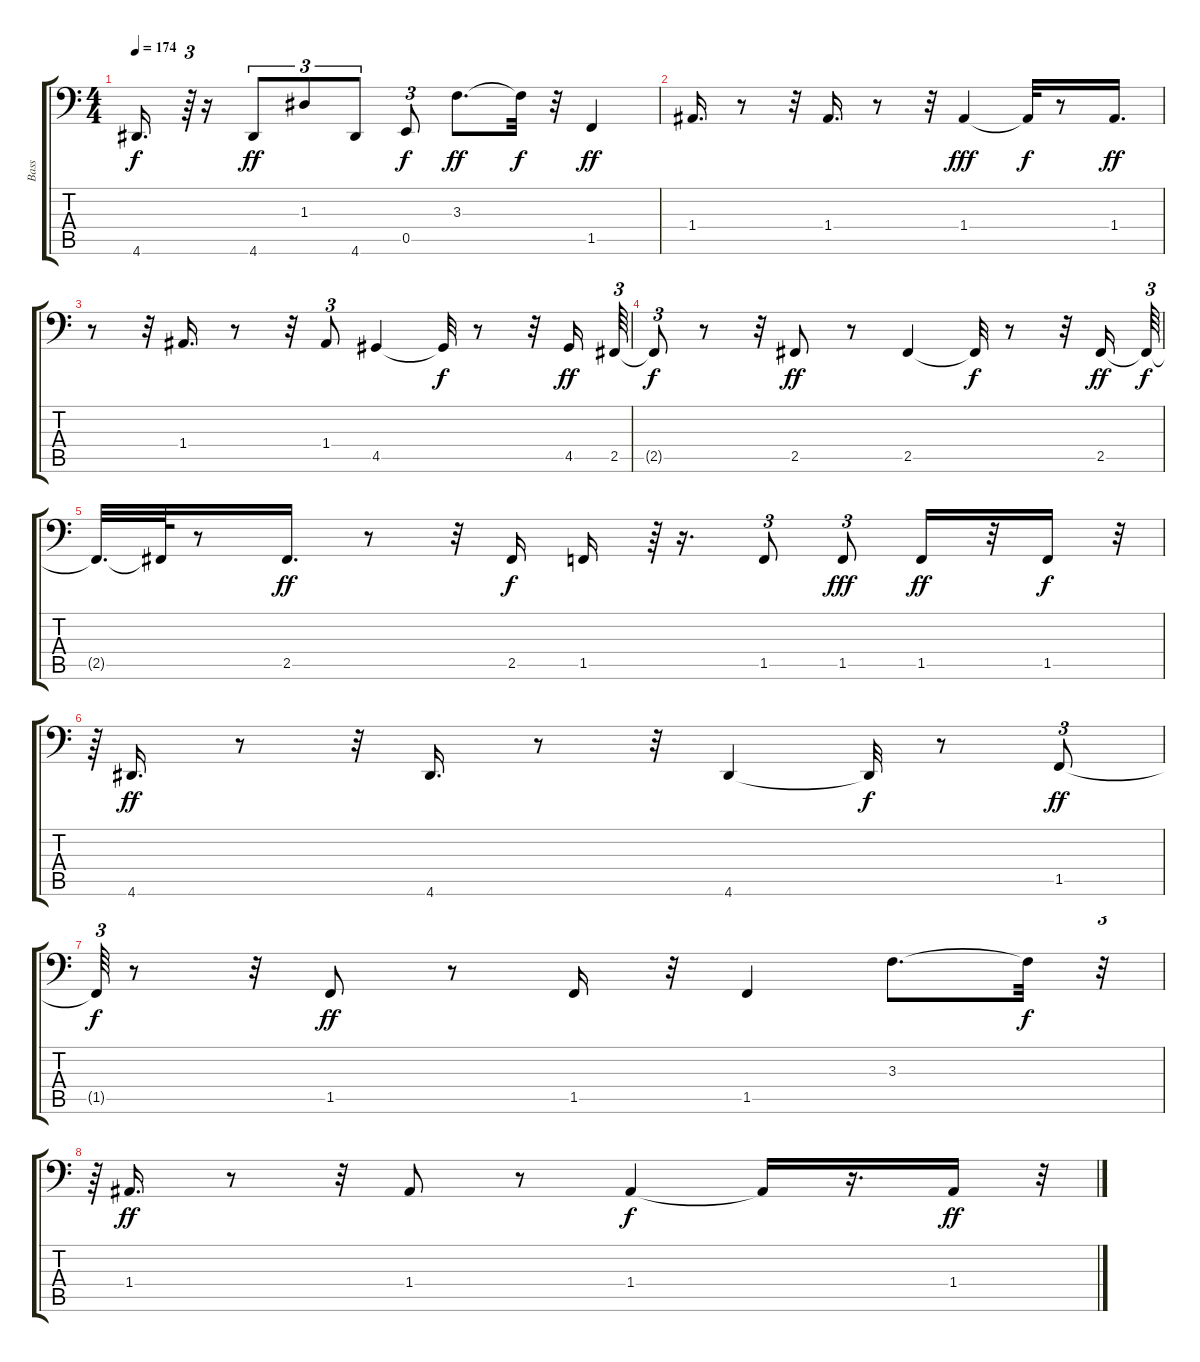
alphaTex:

\track ("Bass" "Bass") {instrument slapbass2}
\staff {score tabs}
\tuning (C3 G2 D2 A1 E1 B0) {hide}
\ts (4 4)
\tempo 174
\clef f4
\ks c
4.6.16{d dy f} r.64{tu (3 2)} r.16 4.6.8{tu (3 2) dy ff} 1.3.8{tu (3 2)} 4.6.8{tu (3 2)} 0.5.8{tu (3 2) dy f} 3.3.8{d dy ff} 3.3{t}.32{dy f} r.32 1.5.4{dy ff} |
1.4.16{d} r.8 r.32 1.4.16{d} r.8 r.32 1.4.4{dy fff} 1.4{t}.32{dy f} r.8 1.4.16{d dy ff} |
r.8 r.32 1.4.16{d} r.8 r.32 1.4.8{tu (3 2)} 4.5.4 4.5{t}.32{dy f} r.8 r.32 4.5.16{dy ff} 2.5.64{tu (3 2)} |
2.5{t}.8{tu (3 2) dy f} r.8 r.32 2.5.8{dy ff} r.8 2.5.4 2.5{t}.32{dy f} r.8 r.32 2.5.16{dy ff} 2.5{t}.64{tu (3 2) dy f} |
2.5{t}.32{d} 2.5{t}.64 r.8 2.5.16{d dy ff} r.8 r.32 2.5.16{dy f} 1.5.16 r.64{tu (3 2)} r.16{d} 1.5.8{tu (3 2)} 1.5.8{tu (3 2) dy fff} 1.5.16{dy ff} r.32 1.5.16{dy f} r.32{tu (3 2)} |
r.64{tu (3 2)} 4.6.16{d dy ff} r.8 r.32 4.6.16{d} r.8 r.32 4.6.4 4.6{t}.32{dy f} r.8 1.5.8{tu (3 2) dy ff} |
1.5{t}.64{tu (3 2) dy f} r.8 r.32 1.5.8{dy ff} r.8 1.5.16 r.32 1.5.4 3.3.8{d} 3.3{t}.32{dy f} r.32{tu (3 2)} |
r.64{tu (3 2)} 1.4.16{d dy ff} r.8 r.32 1.4.8 r.8 1.4.4{dy f} 1.4{t}.16 r.16{d} 1.4.16{dy ff} r.32{tu (3 2)}
